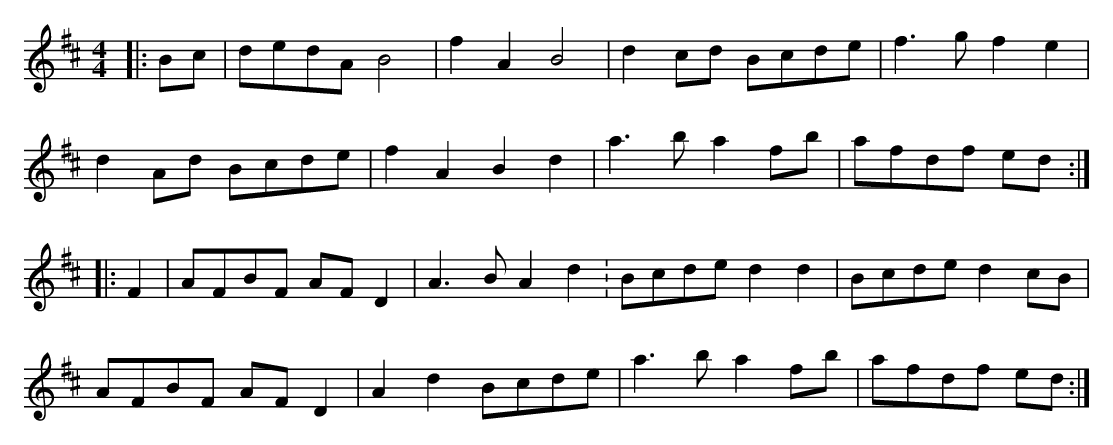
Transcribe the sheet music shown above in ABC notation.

X:1
M:4/4
K:D
|:Bc|dedA B4|f2A2 B4|d2cd Bcde|f3g f2e2|
d2Ad Bcde|f2 A2 B2 d2|a3b a2fb|afdf ed:|
|:F2|AFBF AFD2|A3B A2d2:Bcde d2d2|Bcde d2cB|
AFBF AFD2|A2d2 Bcde|a3b a2fb|afdf ed:|
